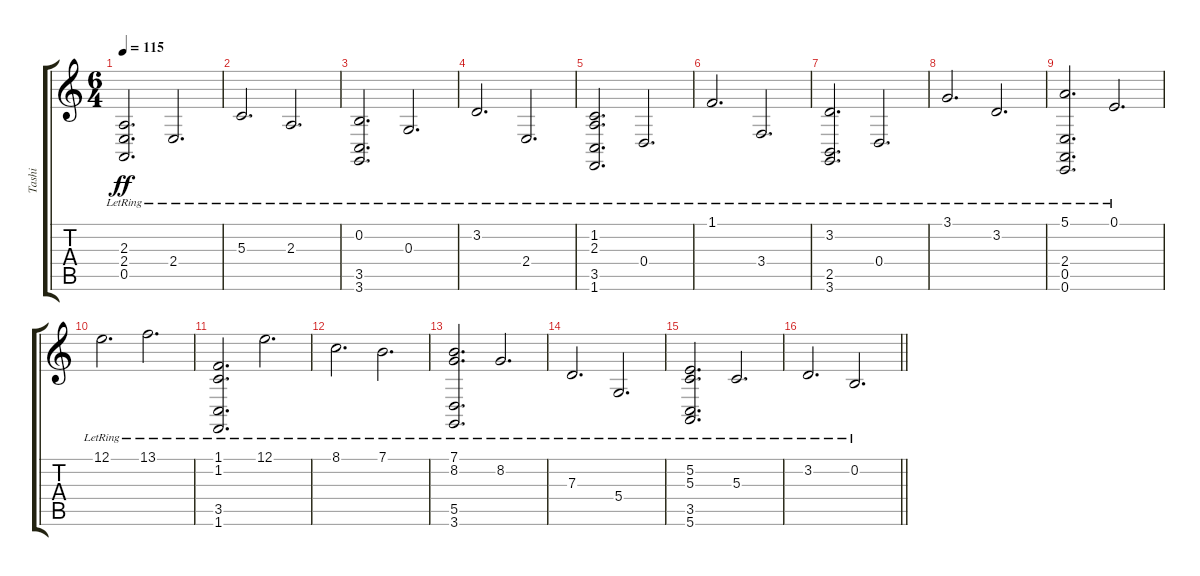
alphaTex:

\track ("Tashi" "Tashi") {instrument acousticgrandpiano}
\staff {score tabs}
\tuning (E4 B3 G3 D3 A2 E2) {hide}
\ts (6 4)
\tempo 115
\clef g2
\ks c
(2.3{lr} 2.4{lr} 0.5{lr}).2{d dy ff} 2.4{lr}.2{d} |
5.3{lr}.2{d} 2.3{lr}.2{d} |
(0.2{lr} 3.5{lr} 3.6{lr}).2{d} 0.3{lr}.2{d} |
3.2{lr}.2{d} 2.4{lr}.2{d} |
(1.2{lr} 2.3{lr} 3.5{lr} 1.6{lr}).2{d} 0.4{lr}.2{d} |
1.1{lr}.2{d} 3.4{lr}.2{d} |
(3.2{lr} 2.5{lr} 3.6{lr}).2{d} 0.4{lr}.2{d} |
3.1{lr}.2{d} 3.2{lr}.2{d} |
(5.1{lr} 2.4{lr} 0.5{lr} 0.6{lr}).2{d} 0.1{lr}.2{d} |
12.1{lr}.2{d} 13.1{lr}.2{d} |
(1.1{lr} 1.2{lr} 3.5{lr} 1.6{lr}).2{d} 12.1{lr}.2{d} |
8.1{lr}.2{d} 7.1{lr}.2{d} |
(7.1{lr} 8.2{lr} 5.5{lr} 3.6{lr}).2{d} 8.2{lr}.2{d} |
7.3{lr}.2{d} 5.4{lr}.2{d} |
(5.2{lr} 5.3{lr} 3.5{lr} 5.6{lr}).2{d} 5.3{lr}.2{d} |
\barLineRight lightlight
3.2{lr}.2{d} 0.2{lr}.2{d}
